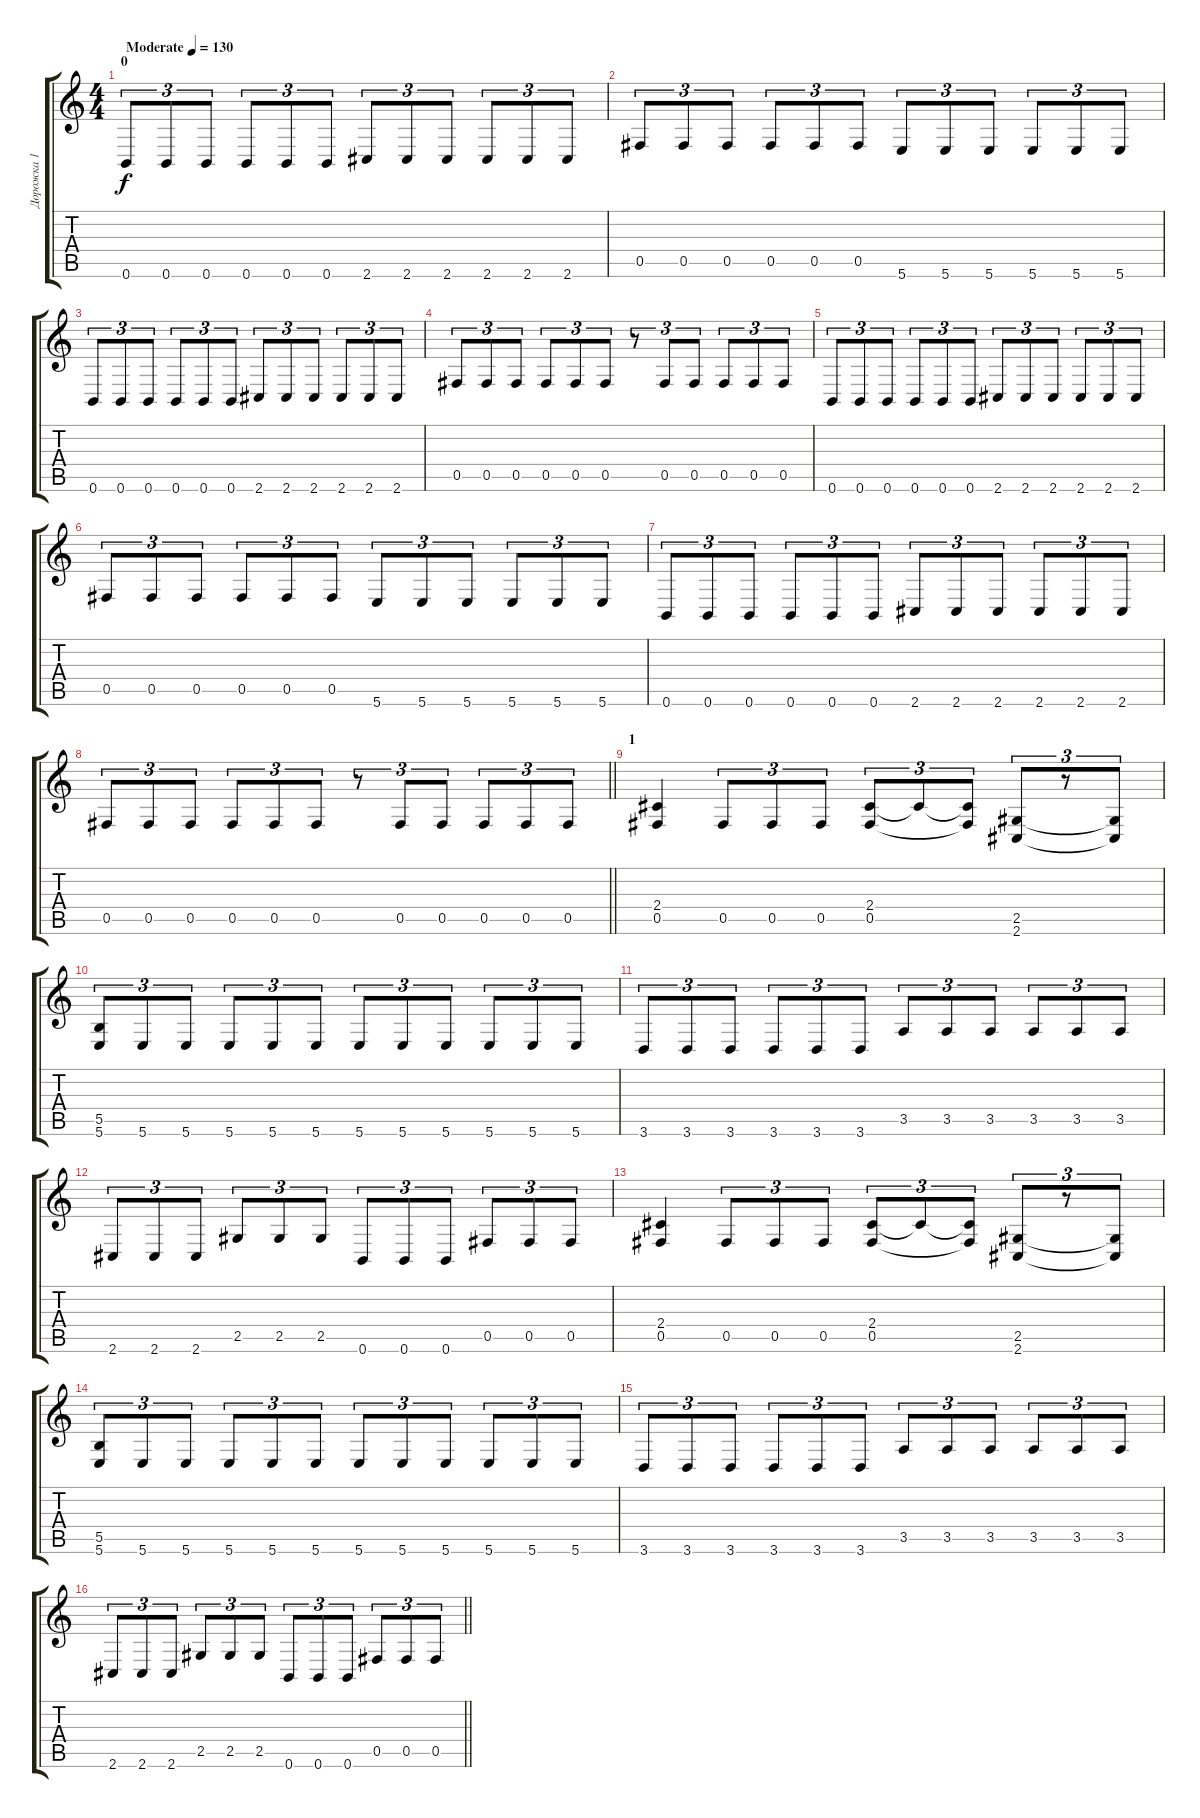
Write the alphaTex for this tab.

\track ("Дорожка 1" "Дорожка 1") {instrument distortionguitar}
\staff {score tabs}
\tuning (Db4 Ab3 E3 B2 Gb2 B1) {hide}
\ts (4 4)
\section ("" "0")
\tempo (130 "Moderate")
\clef g2
\ks c
0.6.8{tu (3 2) dy f instrument distortionguitar} 0.6.8{tu (3 2)} 0.6.8{tu (3 2)} 0.6.8{tu (3 2)} 0.6.8{tu (3 2)} 0.6.8{tu (3 2)} 2.6.8{tu (3 2)} 2.6.8{tu (3 2)} 2.6.8{tu (3 2)} 2.6.8{tu (3 2)} 2.6.8{tu (3 2)} 2.6.8{tu (3 2)} |
0.5.8{tu (3 2)} 0.5.8{tu (3 2)} 0.5.8{tu (3 2)} 0.5.8{tu (3 2)} 0.5.8{tu (3 2)} 0.5.8{tu (3 2)} 5.6.8{tu (3 2)} 5.6.8{tu (3 2)} 5.6.8{tu (3 2)} 5.6.8{tu (3 2)} 5.6.8{tu (3 2)} 5.6.8{tu (3 2)} |
0.6.8{tu (3 2)} 0.6.8{tu (3 2)} 0.6.8{tu (3 2)} 0.6.8{tu (3 2)} 0.6.8{tu (3 2)} 0.6.8{tu (3 2)} 2.6.8{tu (3 2)} 2.6.8{tu (3 2)} 2.6.8{tu (3 2)} 2.6.8{tu (3 2)} 2.6.8{tu (3 2)} 2.6.8{tu (3 2)} |
0.5.8{tu (3 2)} 0.5.8{tu (3 2)} 0.5.8{tu (3 2)} 0.5.8{tu (3 2)} 0.5.8{tu (3 2)} 0.5.8{tu (3 2)} r.8{tu (3 2)} 0.5.8{tu (3 2)} 0.5.8{tu (3 2)} 0.5.8{tu (3 2)} 0.5.8{tu (3 2)} 0.5.8{tu (3 2)} |
0.6.8{tu (3 2)} 0.6.8{tu (3 2)} 0.6.8{tu (3 2)} 0.6.8{tu (3 2)} 0.6.8{tu (3 2)} 0.6.8{tu (3 2)} 2.6.8{tu (3 2)} 2.6.8{tu (3 2)} 2.6.8{tu (3 2)} 2.6.8{tu (3 2)} 2.6.8{tu (3 2)} 2.6.8{tu (3 2)} |
0.5.8{tu (3 2)} 0.5.8{tu (3 2)} 0.5.8{tu (3 2)} 0.5.8{tu (3 2)} 0.5.8{tu (3 2)} 0.5.8{tu (3 2)} 5.6.8{tu (3 2)} 5.6.8{tu (3 2)} 5.6.8{tu (3 2)} 5.6.8{tu (3 2)} 5.6.8{tu (3 2)} 5.6.8{tu (3 2)} |
0.6.8{tu (3 2)} 0.6.8{tu (3 2)} 0.6.8{tu (3 2)} 0.6.8{tu (3 2)} 0.6.8{tu (3 2)} 0.6.8{tu (3 2)} 2.6.8{tu (3 2)} 2.6.8{tu (3 2)} 2.6.8{tu (3 2)} 2.6.8{tu (3 2)} 2.6.8{tu (3 2)} 2.6.8{tu (3 2)} |
\barLineRight lightlight
0.5.8{tu (3 2)} 0.5.8{tu (3 2)} 0.5.8{tu (3 2)} 0.5.8{tu (3 2)} 0.5.8{tu (3 2)} 0.5.8{tu (3 2)} r.8{tu (3 2)} 0.5.8{tu (3 2)} 0.5.8{tu (3 2)} 0.5.8{tu (3 2)} 0.5.8{tu (3 2)} 0.5.8{tu (3 2)} |
\section ("" "1")
(2.4 0.5).4 0.5.8{tu (3 2)} 0.5.8{tu (3 2)} 0.5.8{tu (3 2)} (2.4 0.5).8{tu (3 2)} 2.4{t}.8{tu (3 2)} (2.4{t} 0.5{t}).8{tu (3 2)} (2.5 2.6).8{tu (3 2)} r.8{tu (3 2)} (2.5{t} 2.6{t}).8{tu (3 2)} |
(5.5 5.6).8{tu (3 2)} 5.6.8{tu (3 2)} 5.6.8{tu (3 2)} 5.6.8{tu (3 2)} 5.6.8{tu (3 2)} 5.6.8{tu (3 2)} 5.6.8{tu (3 2)} 5.6.8{tu (3 2)} 5.6.8{tu (3 2)} 5.6.8{tu (3 2)} 5.6.8{tu (3 2)} 5.6.8{tu (3 2)} |
3.6.8{tu (3 2)} 3.6.8{tu (3 2)} 3.6.8{tu (3 2)} 3.6.8{tu (3 2)} 3.6.8{tu (3 2)} 3.6.8{tu (3 2)} 3.5.8{tu (3 2)} 3.5.8{tu (3 2)} 3.5.8{tu (3 2)} 3.5.8{tu (3 2)} 3.5.8{tu (3 2)} 3.5.8{tu (3 2)} |
2.6.8{tu (3 2)} 2.6.8{tu (3 2)} 2.6.8{tu (3 2)} 2.5.8{tu (3 2)} 2.5.8{tu (3 2)} 2.5.8{tu (3 2)} 0.6.8{tu (3 2)} 0.6.8{tu (3 2)} 0.6.8{tu (3 2)} 0.5.8{tu (3 2)} 0.5.8{tu (3 2)} 0.5.8{tu (3 2)} |
(2.4 0.5).4 0.5.8{tu (3 2)} 0.5.8{tu (3 2)} 0.5.8{tu (3 2)} (2.4 0.5).8{tu (3 2)} 2.4{t}.8{tu (3 2)} (2.4{t} 0.5{t}).8{tu (3 2)} (2.5 2.6).8{tu (3 2)} r.8{tu (3 2)} (2.5{t} 2.6{t}).8{tu (3 2)} |
(5.5 5.6).8{tu (3 2)} 5.6.8{tu (3 2)} 5.6.8{tu (3 2)} 5.6.8{tu (3 2)} 5.6.8{tu (3 2)} 5.6.8{tu (3 2)} 5.6.8{tu (3 2)} 5.6.8{tu (3 2)} 5.6.8{tu (3 2)} 5.6.8{tu (3 2)} 5.6.8{tu (3 2)} 5.6.8{tu (3 2)} |
3.6.8{tu (3 2)} 3.6.8{tu (3 2)} 3.6.8{tu (3 2)} 3.6.8{tu (3 2)} 3.6.8{tu (3 2)} 3.6.8{tu (3 2)} 3.5.8{tu (3 2)} 3.5.8{tu (3 2)} 3.5.8{tu (3 2)} 3.5.8{tu (3 2)} 3.5.8{tu (3 2)} 3.5.8{tu (3 2)} |
\barLineRight lightlight
2.6.8{tu (3 2)} 2.6.8{tu (3 2)} 2.6.8{tu (3 2)} 2.5.8{tu (3 2)} 2.5.8{tu (3 2)} 2.5.8{tu (3 2)} 0.6.8{tu (3 2)} 0.6.8{tu (3 2)} 0.6.8{tu (3 2)} 0.5.8{tu (3 2)} 0.5.8{tu (3 2)} 0.5.8{tu (3 2)}
